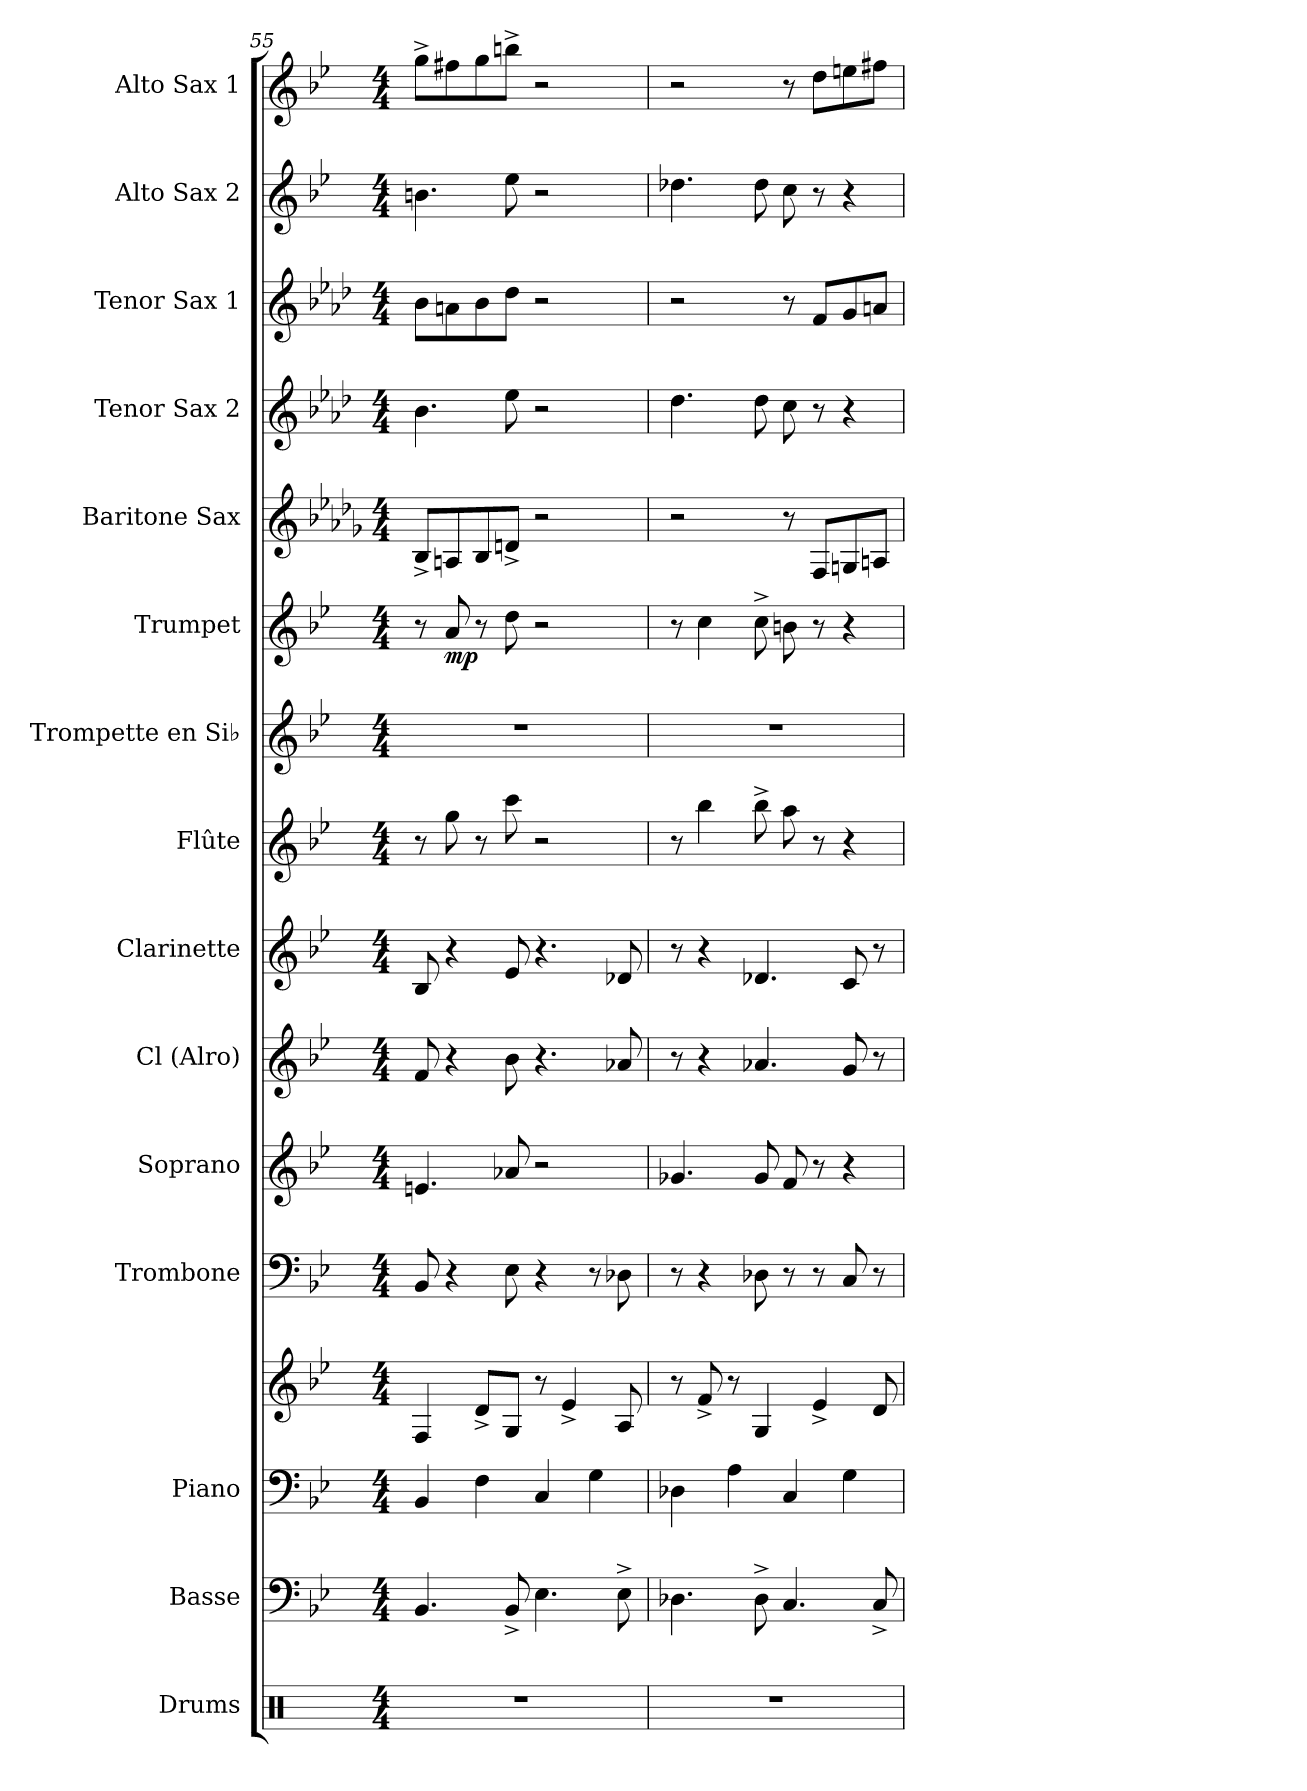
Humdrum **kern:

**kern	**kern	**kern	**kern	**kern	**kern	**kern	**kern	**kern	**kern	**kern	**dynam	**kern	**kern	**dynam	**kern	**kern	**kern
*part15	*part14	*part13	*part13	*part12	*part11	*part10	*part9	*part8	*part7	*part6	*part6	*part5	*part4	*part4	*part3	*part2	*part1
*staff16	*staff15	*staff14	*staff13	*staff12	*staff11	*staff10	*staff9	*staff8	*staff7	*staff6	*staff6	*staff5	*staff4	*staff4	*staff3	*staff2	*staff1
*I"Drums	*I"Basse	*I"Piano	*	*I"Trombone	*I"Soprano	*I"Cl (Alro)	*I"Clarinette	*I"Flûte	*I"Trompette en Si♭	*I"Trumpet	*	*I"Baritone Sax	*I"Tenor Sax 2	*	*I"Tenor Sax 1	*I"Alto Sax 2	*I"Alto Sax 1
*	*I'B	*I'P	*	*I'Tb	*I'Sop	*I'Cla	*I'Cl	*I'Fl.	*I'Tromp. Si♭	*I'Tp	*	*I'Bar	*	*	*	*I'Sa2	*I'Sa1
*clefX	*clefF4	*clefF4	*clefG2	*clefF4	*clefG2	*clefG2	*clefG2	*clefG2	*clefG2	*clefG2	*	*clefG2	*clefG2	*	*clefG2	*clefG2	*clefG2
*	*ITrd7c12	*	*	*	*ITrd1c2	*ITrd5c9	*ITrd1c2	*	*ITrd1c2	*ITrd1c2	*	*ITrd12c21	*ITrd8c14	*	*ITrd8c14	*ITrd5c9	*ITrd5c9
*k[]	*k[b-e-]	*k[b-e-]	*k[b-e-]	*k[b-e-]	*k[b-e-a-d-]	*k[b-e-a-d-g-]	*k[b-e-a-d-]	*k[b-e-]	*k[b-e-a-d-]	*k[b-e-a-d-]	*	*k[b-e-a-d-g-]	*k[b-e-a-d-]	*	*k[b-e-a-d-]	*k[b-e-a-d-g-]	*k[b-e-a-d-g-]
*M4/4	*M4/4	*M4/4	*M4/4	*M4/4	*M4/4	*M4/4	*M4/4	*M4/4	*M4/4	*M4/4	*	*M4/4	*M4/4	*	*M4/4	*M4/4	*M4/4
=55	=55	=55	=55	=55	=55	=55	=55	=55	=55	=55	=55	=55	=55	=55	=55	=55	=55
!	!	!	!	!	!	!	!	!	!	!	!	!	!	!LO:DY:b	!	!	!
!	!	!	!	!	!	!	!	!	!	!	!	!	!	!LO:DY:n=1:b	!	!	!
!	!	!	!	!	!	!	!	!	!	!	!	!	!	!LO:DY:n=2:b	!	!	!
1r	4.BBB-/	4BB-/	4F/	8BB-/	4.dn/	8A-/	8A-/	8r	1r	8r	.	8BB-^/L	4.B-\	mp mp mp	8B-\L	4.dn\	8b-^\L
!	!	!	!	!	!	!	!	!	!	!	!LO:DY:b	!	!	!	!	!	!
.	.	.	.	4r	.	4r	4r	8gg\	.	8g/	mp	8AAn/	.	.	8An\	.	8an\
.	.	4F\	8d^/L	.	.	.	.	8r	.	8r	.	8BB-/	.	.	8B-\	.	8b-\
.	8BBB-^/	.	8G/J	8E-\	8g-X/	8d-\	8d-/	8ccc\	.	8cc\	.	8Dn^/J	8e-\	.	8d-\J	8g-\	8ddn^\J
.	4.EE-\	4C/	8r	4r	2r	4.r	4.r	2r	.	2r	.	2r	2r	.	2r	2r	2r
.	.	.	4e-^/	.	.	.	.	.	.	.	.	.	.	.	.	.	.
.	.	4G\	.	8r	.	.	.	.	.	.	.	.	.	.	.	.	.
.	8EE-^\	.	8A/	8D-X\	.	8c-X/	8c-X/	.	.	.	.	.	.	.	.	.	.
=56	=56	=56	=56	=56	=56	=56	=56	=56	=56	=56	=56	=56	=56	=56	=56	=56	=56
1r	4.DD-X\	4D-X\	8r	8r	4.f-X/	8r	8r	8r	1r	8r	.	2r	4.d-\	.	2r	4.f-X\	2r
.	.	.	8f^/	4r	.	4r	4r	4bb-\	.	4b-\	.	.	.	.	.	.	.
.	.	4A\	8r	.	.	.	.	.	.	.	.	.	.	.	.	.	.
.	8DD-^\	.	4G/	8D-X\	8f-/	4.c-X/	4.c-X/	8bb-^\	.	8b-^\	.	.	8d-\	.	.	8f-\	.
.	4.CC/	4C/	.	8r	8e-/	.	.	8aa\	.	8an\	.	8r	8c\	.	8r	8e-\	8r
.	.	.	4e-^/	8r	8r	.	.	8r	.	8r	.	8FF/L	8r	.	8F/L	8r	8f\L
.	.	4G\	.	8C/	4r	8B-/	8B-/	4r	.	4r	.	8GGn/	4r	.	8G/	4r	8gn\
.	8CC^/	.	8d/	8r	.	8r	8r	.	.	.	.	8AAn/J	.	.	8An/J	.	8an\J
=	=	=	=	=	=	=	=	=	=	=	=	=	=	=	=	=	=
*-	*-	*-	*-	*-	*-	*-	*-	*-	*-	*-	*-	*-	*-	*-	*-	*-	*-
